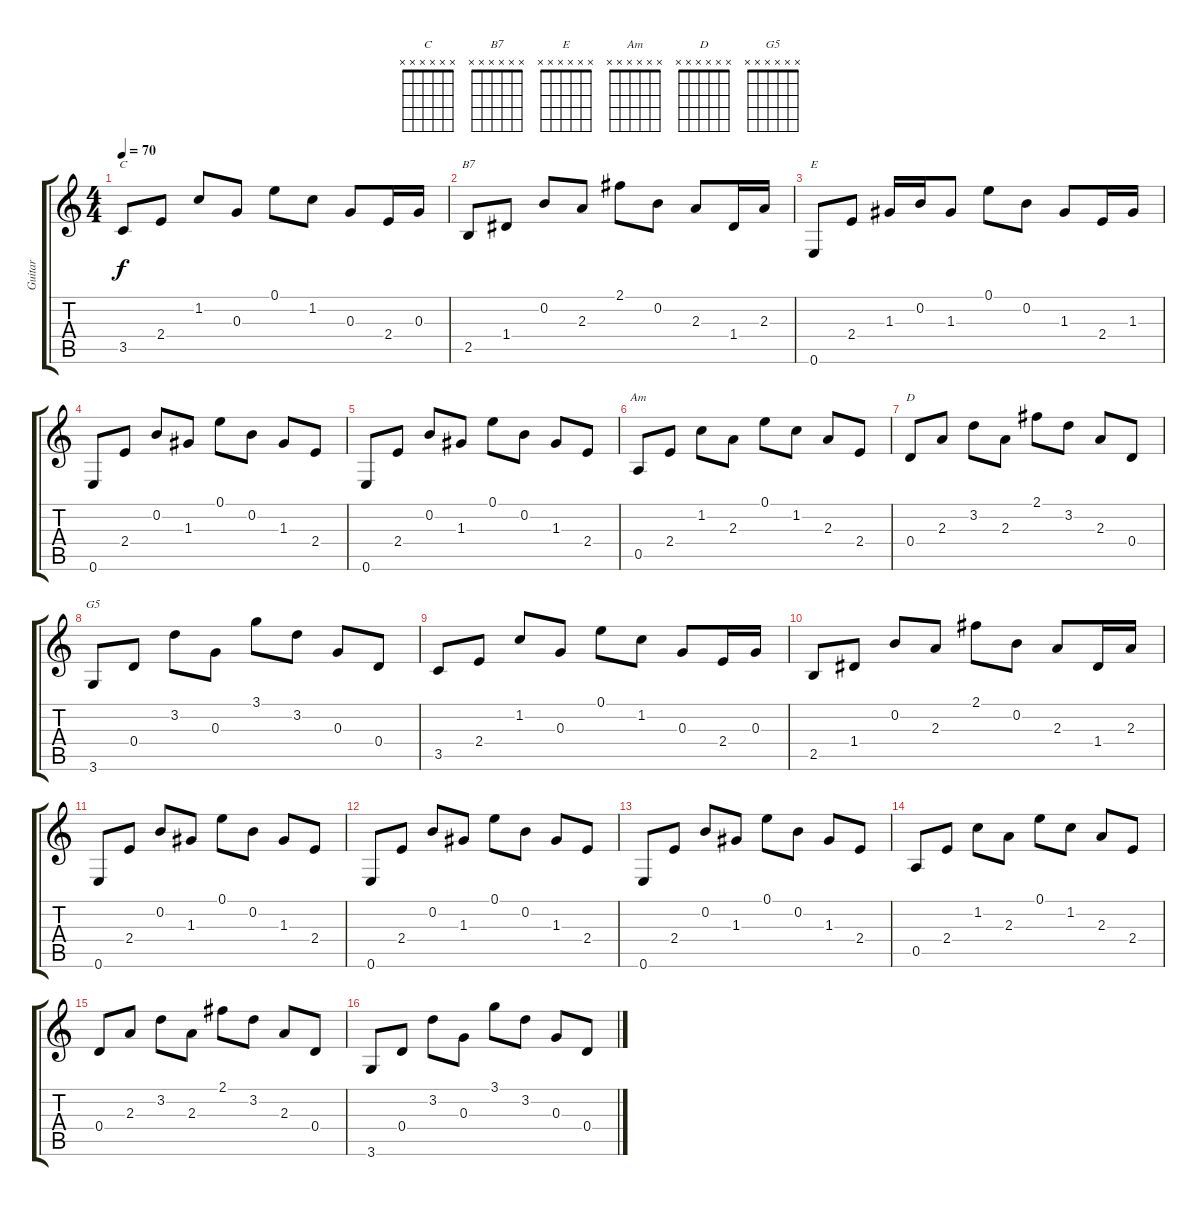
\track ("Guitar" "Guitar") {instrument acousticguitarnylon}
\staff {score tabs}
\tuning (E4 B3 G3 D3 A2 E2) {hide}
\chord ("C" x x x x x x) {firstfret 0}
\chord ("B7" x x x x x x) {firstfret 0}
\chord ("E" x x x x x x) {firstfret 0}
\chord ("Am" x x x x x x) {firstfret 0}
\chord ("D" x x x x x x) {firstfret 0}
\chord ("G5" x x x x x x) {firstfret 0}
\ts (4 4)
\tempo 70
\clef g2
\ks c
3.5.8{ch "C" dy f} 2.4.8 1.2.8 0.3.8 0.1.8 1.2.8 0.3.8 2.4.16 0.3.16 |
2.5.8{ch "B7"} 1.4.8 0.2.8 2.3.8 2.1.8 0.2.8 2.3.8 1.4.16 2.3.16 |
0.6.8{ch "E"} 2.4.8 1.3.16 0.2.16 1.3.8 0.1.8 0.2.8 1.3.8 2.4.16 1.3.16 |
0.6.8 2.4.8 0.2.8 1.3.8 0.1.8 0.2.8 1.3.8 2.4.8 |
0.6.8 2.4.8 0.2.8 1.3.8 0.1.8 0.2.8 1.3.8 2.4.8 |
0.5.8{ch "Am"} 2.4.8 1.2.8 2.3.8 0.1.8 1.2.8 2.3.8 2.4.8 |
0.4.8{ch "D"} 2.3.8 3.2.8 2.3.8 2.1.8 3.2.8 2.3.8 0.4.8 |
3.6.8{ch "G5"} 0.4.8 3.2.8 0.3.8 3.1.8 3.2.8 0.3.8 0.4.8 |
3.5.8 2.4.8 1.2.8 0.3.8 0.1.8 1.2.8 0.3.8 2.4.16 0.3.16 |
2.5.8 1.4.8 0.2.8 2.3.8 2.1.8 0.2.8 2.3.8 1.4.16 2.3.16 |
0.6.8 2.4.8 0.2.8 1.3.8 0.1.8 0.2.8 1.3.8 2.4.8 |
0.6.8 2.4.8 0.2.8 1.3.8 0.1.8 0.2.8 1.3.8 2.4.8 |
0.6.8 2.4.8 0.2.8 1.3.8 0.1.8 0.2.8 1.3.8 2.4.8 |
0.5.8 2.4.8 1.2.8 2.3.8 0.1.8 1.2.8 2.3.8 2.4.8 |
0.4.8 2.3.8 3.2.8 2.3.8 2.1.8 3.2.8 2.3.8 0.4.8 |
3.6.8 0.4.8 3.2.8 0.3.8 3.1.8 3.2.8 0.3.8 0.4.8
